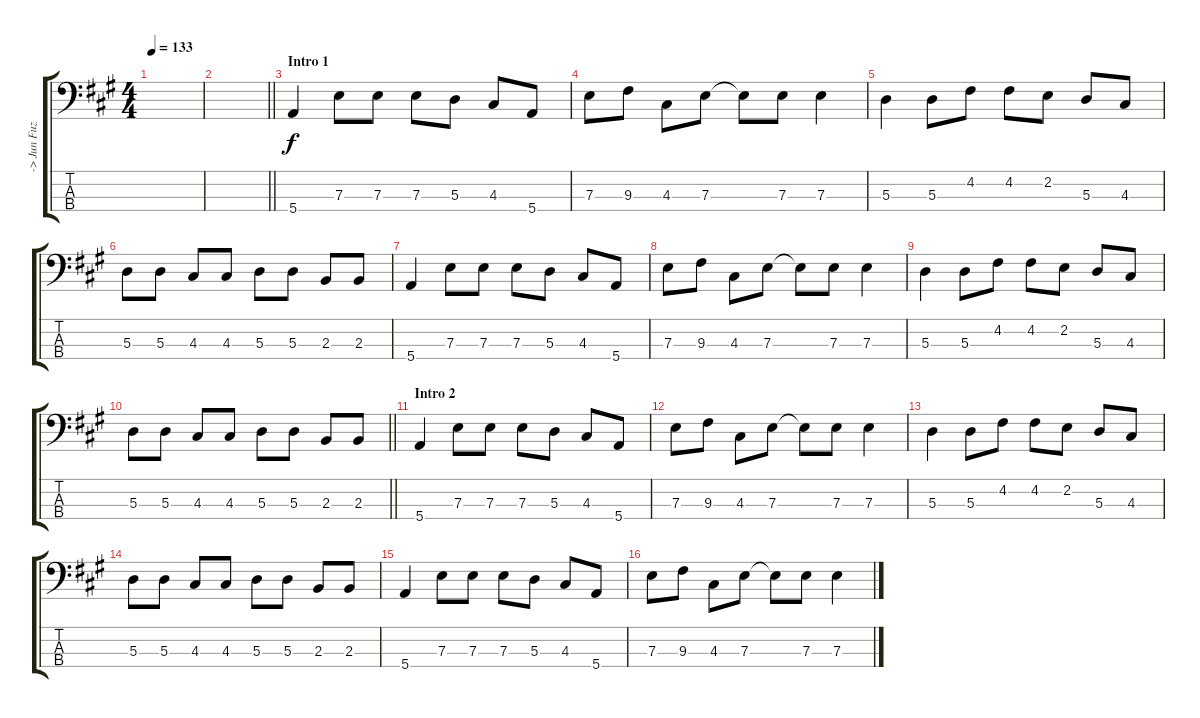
\track ("-> Jun Fuzz Suport (n/a)" "-> Jun Fuz") {instrument distortionguitar}
\staff {score tabs}
\tuning (G2 D2 A1 E1) {hide}
\ts (4 4)
\tempo 133
\clef f4
\ks a
|
\barLineRight lightlight
|
\section ("" "Intro 1")
5.4.4 7.3.8 7.3.8 7.3.8 5.3.8 4.3.8 5.4.8 |
7.3.8 9.3.8 4.3.8 7.3.8 7.3{t}.8 7.3.8 7.3.4 |
5.3.4 5.3.8 4.2.8 4.2.8 2.2.8 5.3.8 4.3.8 |
5.3.8 5.3.8 4.3.8 4.3.8 5.3.8 5.3.8 2.3.8 2.3.8 |
5.4.4 7.3.8 7.3.8 7.3.8 5.3.8 4.3.8 5.4.8 |
7.3.8 9.3.8 4.3.8 7.3.8 7.3{t}.8 7.3.8 7.3.4 |
5.3.4 5.3.8 4.2.8 4.2.8 2.2.8 5.3.8 4.3.8 |
\barLineRight lightlight
5.3.8 5.3.8 4.3.8 4.3.8 5.3.8 5.3.8 2.3.8 2.3.8 |
\section ("" "Intro 2")
5.4.4 7.3.8 7.3.8 7.3.8 5.3.8 4.3.8 5.4.8 |
7.3.8 9.3.8 4.3.8 7.3.8 7.3{t}.8 7.3.8 7.3.4 |
5.3.4 5.3.8 4.2.8 4.2.8 2.2.8 5.3.8 4.3.8 |
5.3.8 5.3.8 4.3.8 4.3.8 5.3.8 5.3.8 2.3.8 2.3.8 |
5.4.4 7.3.8 7.3.8 7.3.8 5.3.8 4.3.8 5.4.8 |
7.3.8 9.3.8 4.3.8 7.3.8 7.3{t}.8 7.3.8 7.3.4
